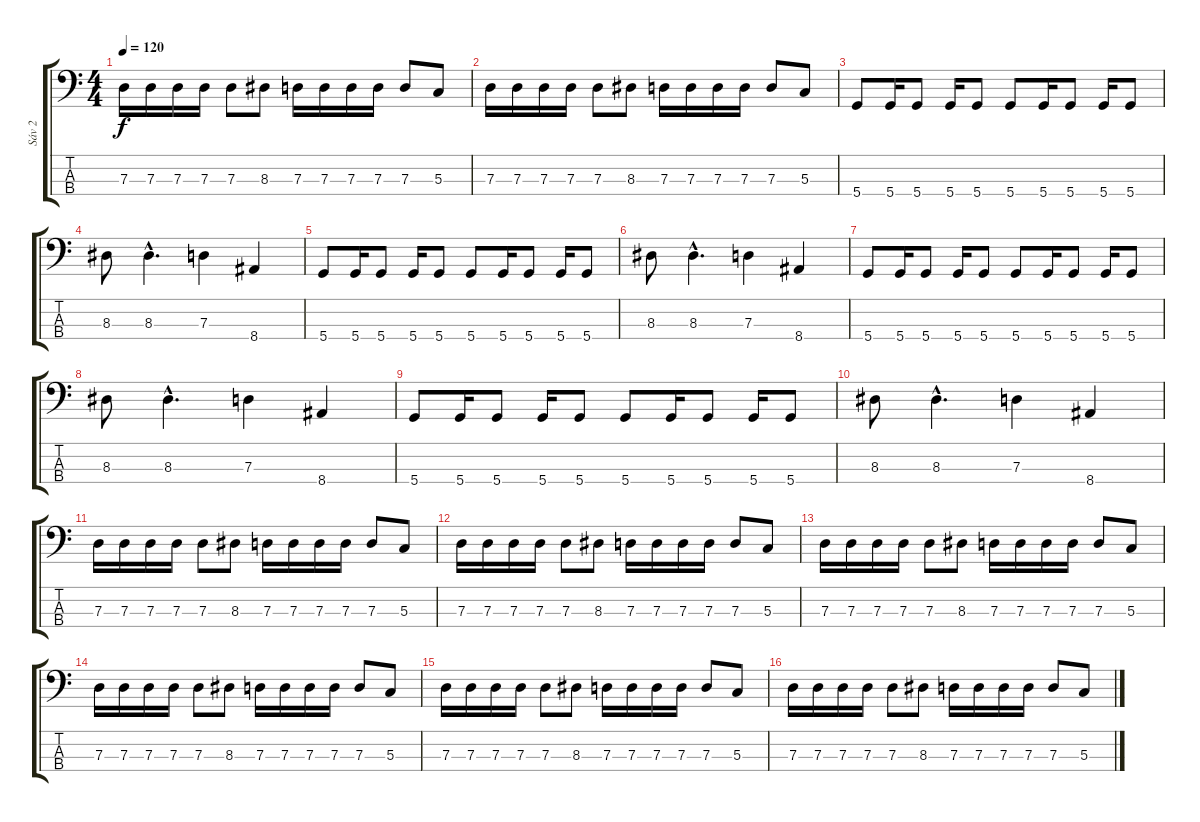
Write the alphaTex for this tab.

\track ("Sáv 2" "Sáv 2") {instrument electricbasspick}
\staff {score tabs}
\tuning (F2 C2 G1 D1) {hide}
\ts (4 4)
\tempo 120
\clef f4
\ks c
7.3.16{dy f} 7.3.16 7.3.16 7.3.16 7.3.8 8.3.8 7.3.16 7.3.16 7.3.16 7.3.16 7.3.8 5.3.8 |
7.3.16 7.3.16 7.3.16 7.3.16 7.3.8 8.3.8 7.3.16 7.3.16 7.3.16 7.3.16 7.3.8 5.3.8 |
5.4.8 5.4.16 5.4.8 5.4.16 5.4.8 5.4.8 5.4.16 5.4.8 5.4.16 5.4.8 |
8.3.8 8.3{hac}.4{d} 7.3.4 8.4.4 |
5.4.8 5.4.16 5.4.8 5.4.16 5.4.8 5.4.8 5.4.16 5.4.8 5.4.16 5.4.8 |
8.3.8 8.3{hac}.4{d} 7.3.4 8.4.4 |
5.4.8 5.4.16 5.4.8 5.4.16 5.4.8 5.4.8 5.4.16 5.4.8 5.4.16 5.4.8 |
8.3.8 8.3{hac}.4{d} 7.3.4 8.4.4 |
5.4.8 5.4.16 5.4.8 5.4.16 5.4.8 5.4.8 5.4.16 5.4.8 5.4.16 5.4.8 |
8.3.8 8.3{hac}.4{d} 7.3.4 8.4.4 |
7.3.16 7.3.16 7.3.16 7.3.16 7.3.8 8.3.8 7.3.16 7.3.16 7.3.16 7.3.16 7.3.8 5.3.8 |
7.3.16 7.3.16 7.3.16 7.3.16 7.3.8 8.3.8 7.3.16 7.3.16 7.3.16 7.3.16 7.3.8 5.3.8 |
7.3.16 7.3.16 7.3.16 7.3.16 7.3.8 8.3.8 7.3.16 7.3.16 7.3.16 7.3.16 7.3.8 5.3.8 |
7.3.16 7.3.16 7.3.16 7.3.16 7.3.8 8.3.8 7.3.16 7.3.16 7.3.16 7.3.16 7.3.8 5.3.8 |
7.3.16 7.3.16 7.3.16 7.3.16 7.3.8 8.3.8 7.3.16 7.3.16 7.3.16 7.3.16 7.3.8 5.3.8 |
7.3.16 7.3.16 7.3.16 7.3.16 7.3.8 8.3.8 7.3.16 7.3.16 7.3.16 7.3.16 7.3.8 5.3.8
